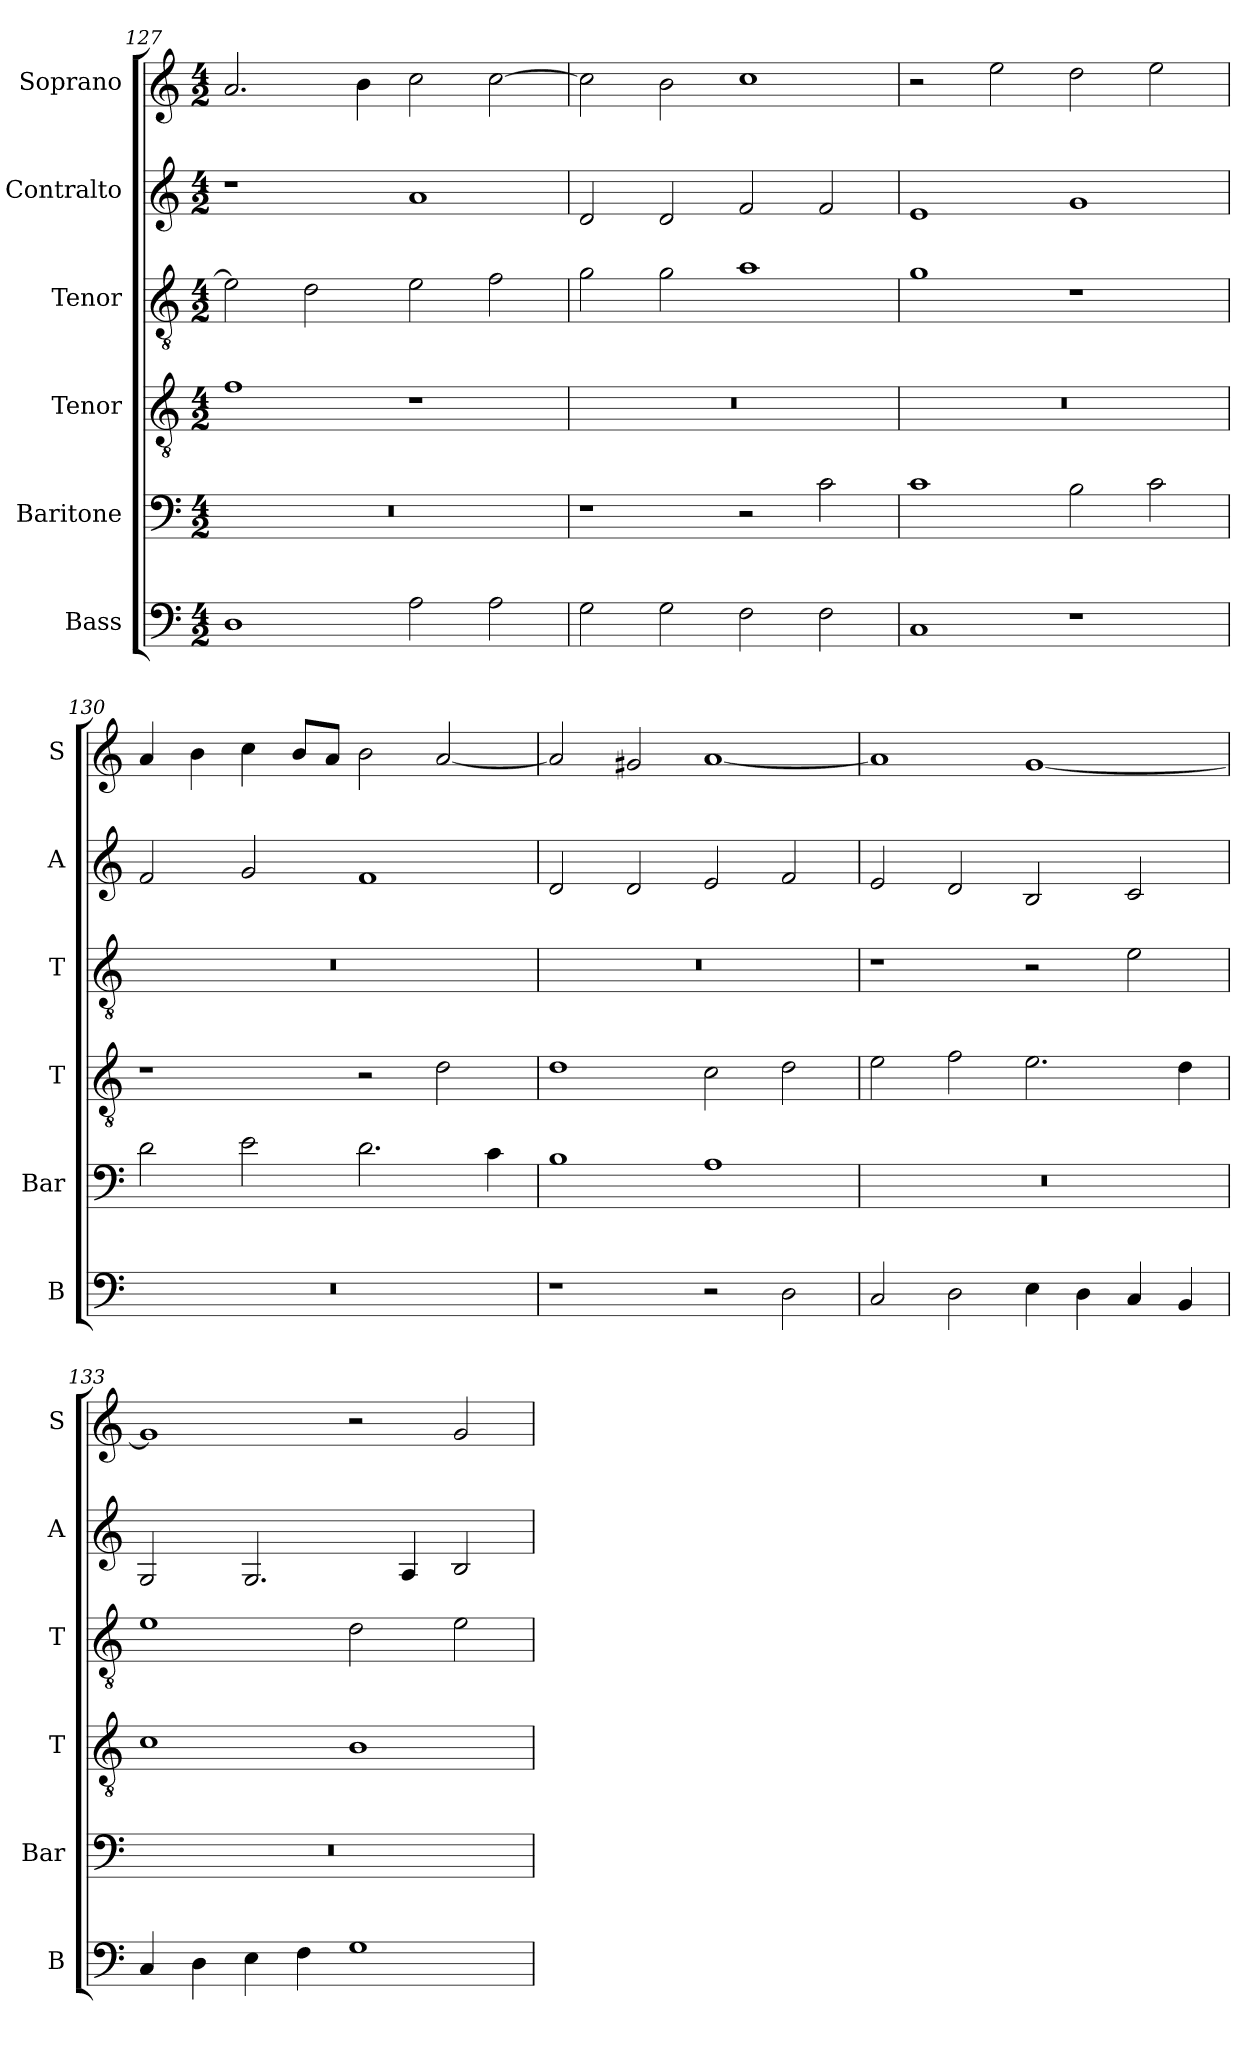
**kern	**kern	**kern	**kern	**kern	**kern
*part6	*part5	*part4	*part3	*part2	*part1
*staff6	*staff5	*staff4	*staff3	*staff2	*staff1
*I"Bass	*I"Baritone	*I"Tenor	*I"Tenor	*I"Contralto	*I"Soprano
*I'B	*I'Bar	*I'T	*I'T	*I'A	*I'S
*clefF4	*clefF4	*clefGv2	*clefGv2	*clefG2	*clefG2
*k[]	*k[]	*k[]	*k[]	*k[]	*k[]
*G:mix	*G:mix	*G:mix	*G:mix	*G:mix	*G:mix
*M4/2	*M4/2	*M4/2	*M4/2	*M4/2	*M4/2
=127	=127	=127	=127	=127	=127
1D	0r	1f	2e]	1r	2.a
.	.	.	2d	.	.
.	.	.	.	.	4b
2A	.	1r	2e	1a	2cc
2A	.	.	2f	.	[2cc
=128	=128	=128	=128	=128	=128
2G	1r	0r	2g	2d	2cc]
2G	.	.	2g	2d	2b
2F	2r	.	1a	2f	1cc
2F	2c	.	.	2f	.
=129	=129	=129	=129	=129	=129
1C	1c	0r	1g	1e	2r
.	.	.	.	.	2ee
1r	2B	.	1r	1g	2dd
.	2c	.	.	.	2ee
=130	=130	=130	=130	=130	=130
0r	2d	1r	0r	2f	4a
.	.	.	.	.	4b
.	2e	.	.	2g	4cc
.	.	.	.	.	8b/L
.	.	.	.	.	8a/J
.	2.d	2r	.	1f	2b
.	.	2d	.	.	[2a
.	4c	.	.	.	.
=131	=131	=131	=131	=131	=131
1r	1B	1d	0r	2d	2a]
.	.	.	.	2d	2g#X
2r	1A	2c	.	2e	[1a
2D	.	2d	.	2f	.
=132	=132	=132	=132	=132	=132
2C	0r	2e	1r	2e	1a]
2D	.	2f	.	2d	.
4E	.	2.e	2r	2B	[1g
4D	.	.	.	.	.
4C	.	.	2e	2c	.
4BB	.	4d	.	.	.
=133	=133	=133	=133	=133	=133
4C	0r	1c	1e	2G	1g]
4D	.	.	.	.	.
4E	.	.	.	2.G	.
4F	.	.	.	.	.
1G	.	1B	2d	.	2r
.	.	.	.	4A	.
.	.	.	2e	2B	2g
=	=	=	=	=	=
*-	*-	*-	*-	*-	*-
